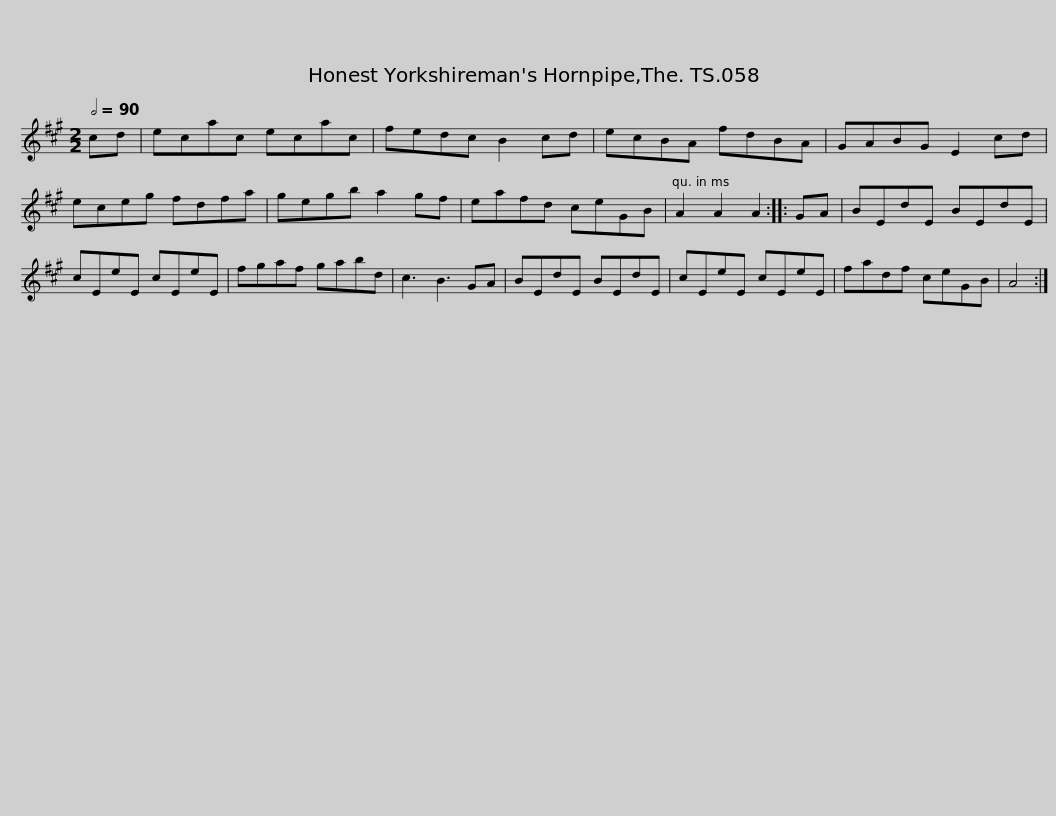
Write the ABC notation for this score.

X:1
L:1/8
Q:1/2=90
M:2/2
I:linebreak $
K:A
V:1 treble
V:1
 cd | ecac ecac | fedc B2 cd | ecBA fdBA | GABG E2 cd | %5
 eceg fdfa |$ gegb a2 gf | eafd ceGB | A2 A2 A2 :: GA | %10
 BEdE BEdE | cEeE cEeE |$ fgaf gabd | c3 B3 GA | BEdE BEdE | %15
 cEeE cEeE | fadf ceGB | A4 :| %18
